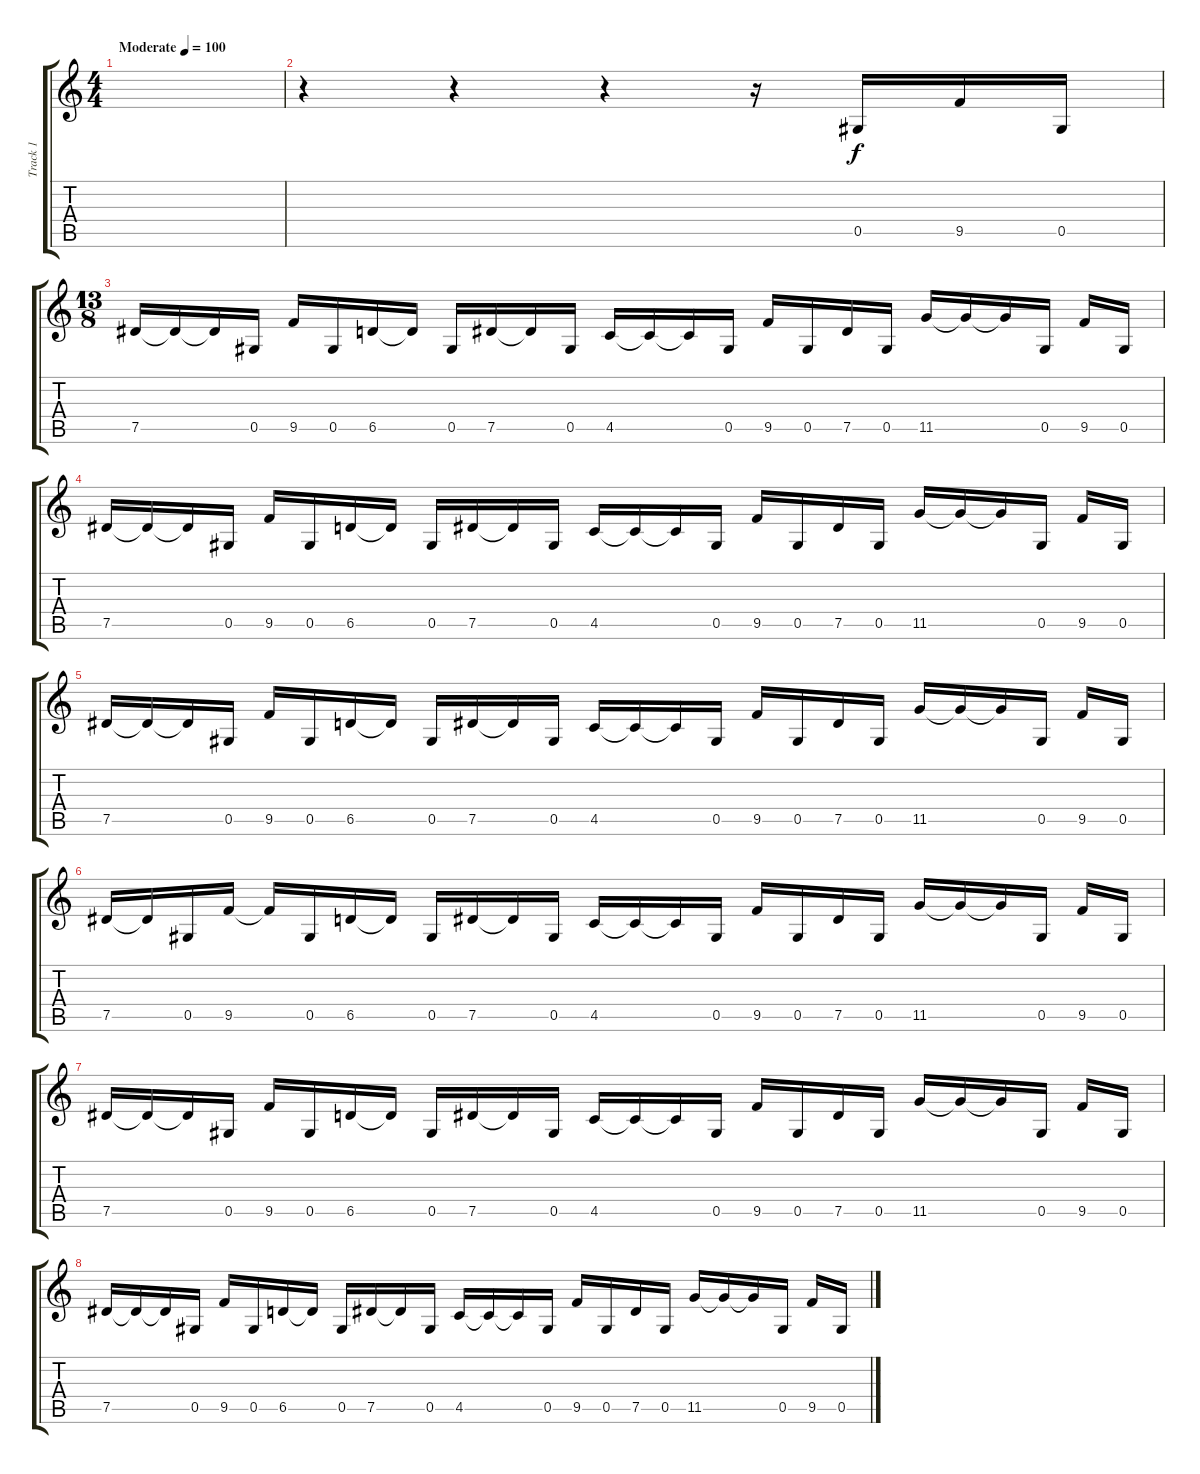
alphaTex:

\track ("Track 1" "Track 1") {instrument acousticguitarsteel}
\staff {score tabs}
\tuning (Eb4 Bb3 Gb3 Db3 Ab2 Db2) {hide}
\ts (4 4)
\tempo (100 "Moderate")
\clef g2
\ks c
|
r.4 r.4 r.4 r.16 0.5.16 9.5.16 0.5.16 |
\ts (13 8)
7.5.16 7.5{t}.16 7.5{t}.16 0.5.16 9.5.16 0.5.16 6.5.16 6.5{t}.16 0.5.16 7.5.16 7.5{t}.16 0.5.16 4.5.16 4.5{t}.16 4.5{t}.16 0.5.16 9.5.16 0.5.16 7.5.16 0.5.16 11.5.16 11.5{t}.16 11.5{t}.16 0.5.16 9.5.16 0.5.16 |
7.5.16 7.5{t}.16 7.5{t}.16 0.5.16 9.5.16 0.5.16 6.5.16 6.5{t}.16 0.5.16 7.5.16 7.5{t}.16 0.5.16 4.5.16 4.5{t}.16 4.5{t}.16 0.5.16 9.5.16 0.5.16 7.5.16 0.5.16 11.5.16 11.5{t}.16 11.5{t}.16 0.5.16 9.5.16 0.5.16 |
7.5.16 7.5{t}.16 7.5{t}.16 0.5.16 9.5.16 0.5.16 6.5.16 6.5{t}.16 0.5.16 7.5.16 7.5{t}.16 0.5.16 4.5.16 4.5{t}.16 4.5{t}.16 0.5.16 9.5.16 0.5.16 7.5.16 0.5.16 11.5.16 11.5{t}.16 11.5{t}.16 0.5.16 9.5.16 0.5.16 |
7.5.16 7.5{t}.16 0.5.16 9.5.16 9.5{t}.16 0.5.16 6.5.16 6.5{t}.16 0.5.16 7.5.16 7.5{t}.16 0.5.16 4.5.16 4.5{t}.16 4.5{t}.16 0.5.16 9.5.16 0.5.16 7.5.16 0.5.16 11.5.16 11.5{t}.16 11.5{t}.16 0.5.16 9.5.16 0.5.16 |
7.5.16 7.5{t}.16 7.5{t}.16 0.5.16 9.5.16 0.5.16 6.5.16 6.5{t}.16 0.5.16 7.5.16 7.5{t}.16 0.5.16 4.5.16 4.5{t}.16 4.5{t}.16 0.5.16 9.5.16 0.5.16 7.5.16 0.5.16 11.5.16 11.5{t}.16 11.5{t}.16 0.5.16 9.5.16 0.5.16 |
7.5.16 7.5{t}.16 7.5{t}.16 0.5.16 9.5.16 0.5.16 6.5.16 6.5{t}.16 0.5.16 7.5.16 7.5{t}.16 0.5.16 4.5.16 4.5{t}.16 4.5{t}.16 0.5.16 9.5.16 0.5.16 7.5.16 0.5.16 11.5.16 11.5{t}.16 11.5{t}.16 0.5.16 9.5.16 0.5.16
